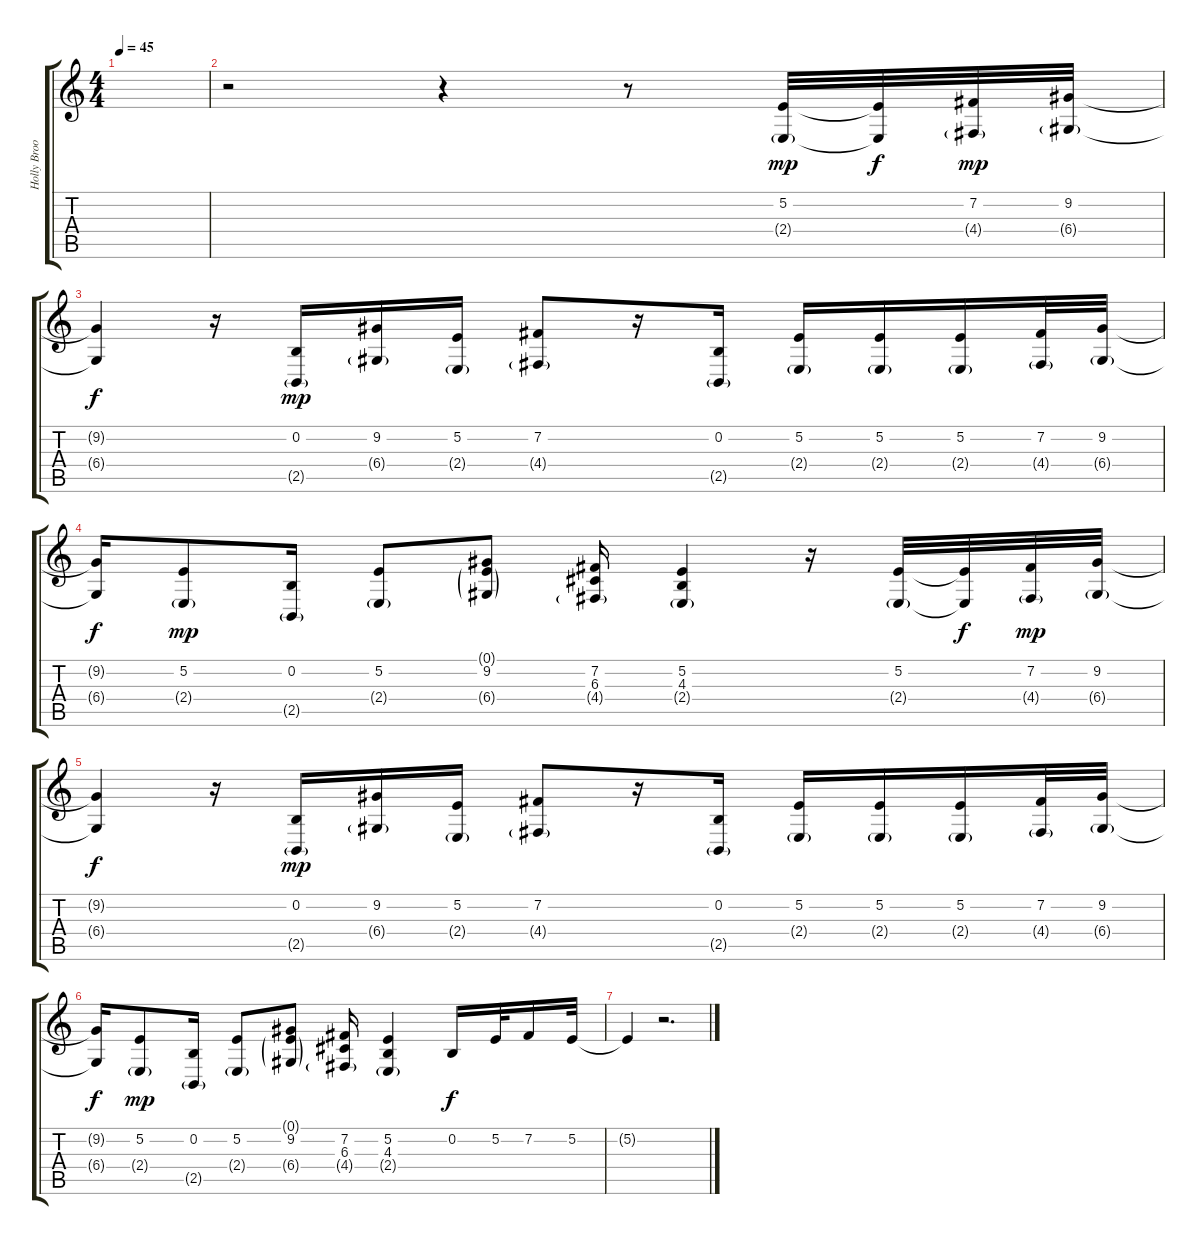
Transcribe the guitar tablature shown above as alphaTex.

\track ("Holly Brook &  Jonah Matranga - Vocals" "Holly Broo") {instrument ocarina}
\staff {score tabs}
\tuning (E4 B3 G3 D3 A2 E2) {hide}
\ts (4 4)
\tempo 45
\clef g2
\ks c
|
r.2 r.4 r.8 (5.2 2.4{g}).32{dy mp} (5.2{t} 2.4{t}).32{dy f} (7.2 4.4{g}).32{dy mp} (9.2 6.4{g}).32 |
(9.2{t} 6.4{t}).4{dy f} r.16 (0.2 2.5{g}).16{dy mp} (9.2 6.4{g}).16 (5.2 2.4{g}).16 (7.2 4.4{g}).8 r.16 (0.2 2.5{g}).16 (5.2 2.4{g}).16 (5.2 2.4{g}).16 (5.2 2.4{g}).16 (7.2 4.4{g}).32 (9.2 6.4{g}).32 |
(9.2{t} 6.4{t}).16{dy f} (5.2 2.4{g}).8{dy mp} (0.2 2.5{g}).16 (5.2 2.4{g}).8 (0.1{g} 9.2 6.4{g}).8 (7.2 6.3 4.4{g}).16 (5.2 4.3 2.4{g}).4 r.16 (5.2 2.4{g}).32 (5.2{t} 2.4{t}).32{dy f} (7.2 4.4{g}).32{dy mp} (9.2 6.4{g}).32 |
(9.2{t} 6.4{t}).4{dy f} r.16 (0.2 2.5{g}).16{dy mp} (9.2 6.4{g}).16 (5.2 2.4{g}).16 (7.2 4.4{g}).8 r.16 (0.2 2.5{g}).16 (5.2 2.4{g}).16 (5.2 2.4{g}).16 (5.2 2.4{g}).16 (7.2 4.4{g}).32 (9.2 6.4{g}).32 |
(9.2{t} 6.4{t}).16{dy f} (5.2 2.4{g}).8{dy mp} (0.2 2.5{g}).16 (5.2 2.4{g}).8 (0.1{g} 9.2 6.4{g}).8 (7.2 6.3 4.4{g}).16 (5.2 4.3 2.4{g}).4 0.2.16{dy f} 5.2.32 7.2.16 5.2.32 |
5.2{t}.4 r.2{d}
